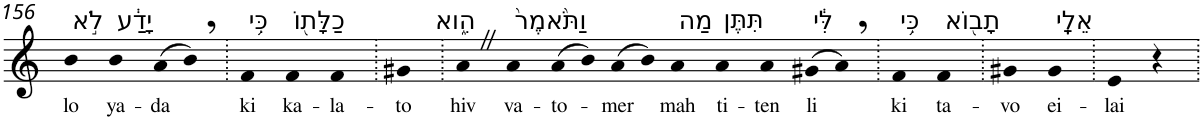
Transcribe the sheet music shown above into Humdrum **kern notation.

**kern	**text
*part1	*part1
*staff1	*staff1
*I"Piano	*
*I'Pno	*
!!LO:PB:g=z
*clefG2	*
*k[]	*
=156	=156
!LO:TX:a:t=לֹ֣א	!
!	!LO:LY:b
4b	lo
!LO:TX:a:t=יָדַ֔ע	!
!	!LO:LY:b
4b	ya-
!	!LO:LY:b
(>8a	-da
8b,)	.
=157.	=157.
!LO:TX:a:t=כִּ֥י	!
!	!LO:LY:b
4f	ki
!LO:TX:a:t=כַלָּת֖וֹ	!
!	!LO:LY:b
4f	ka-
!	!LO:LY:b
4f	-la-
=158.	=158.
!	!LO:LY:b
4g#X	-to
=159.	=159.
!LO:TX:a:t=הִ֑וא	!
!	!LO:LY:b
4aZ	hiv
!LO:TX:a:t=וַתֹּ֙אמֶר֙	!
!	!LO:LY:b
4a	va-
!	!LO:LY:b
(>8a	-to-
8b)	.
!	!LO:LY:b
(>8a	-mer
8b)	.
!LO:TX:a:t=מַה	!
!	!LO:LY:b
4a	mah
!LO:TX:a:t=תִּתֶּן	!
!	!LO:LY:b
4a	ti-
!	!LO:LY:b
4a	-ten
!LO:TX:a:t=לִּ֔י	!
!	!LO:LY:b
(>8g#X	li
8a,)	.
=160.	=160.
!LO:TX:a:t=כִּ֥י	!
!	!LO:LY:b
4f	ki
!LO:TX:a:t=תָב֖וֹא	!
!	!LO:LY:b
4f	ta-
=161.	=161.
!	!LO:LY:b
4g#X	-vo
!LO:TX:a:t=אֵלָֽי	!
!	!LO:LY:b
4g#	ei-
=162.	=162.
!	!LO:LY:b
4e	-lai
4r	.
=.	=.
*-	*-
